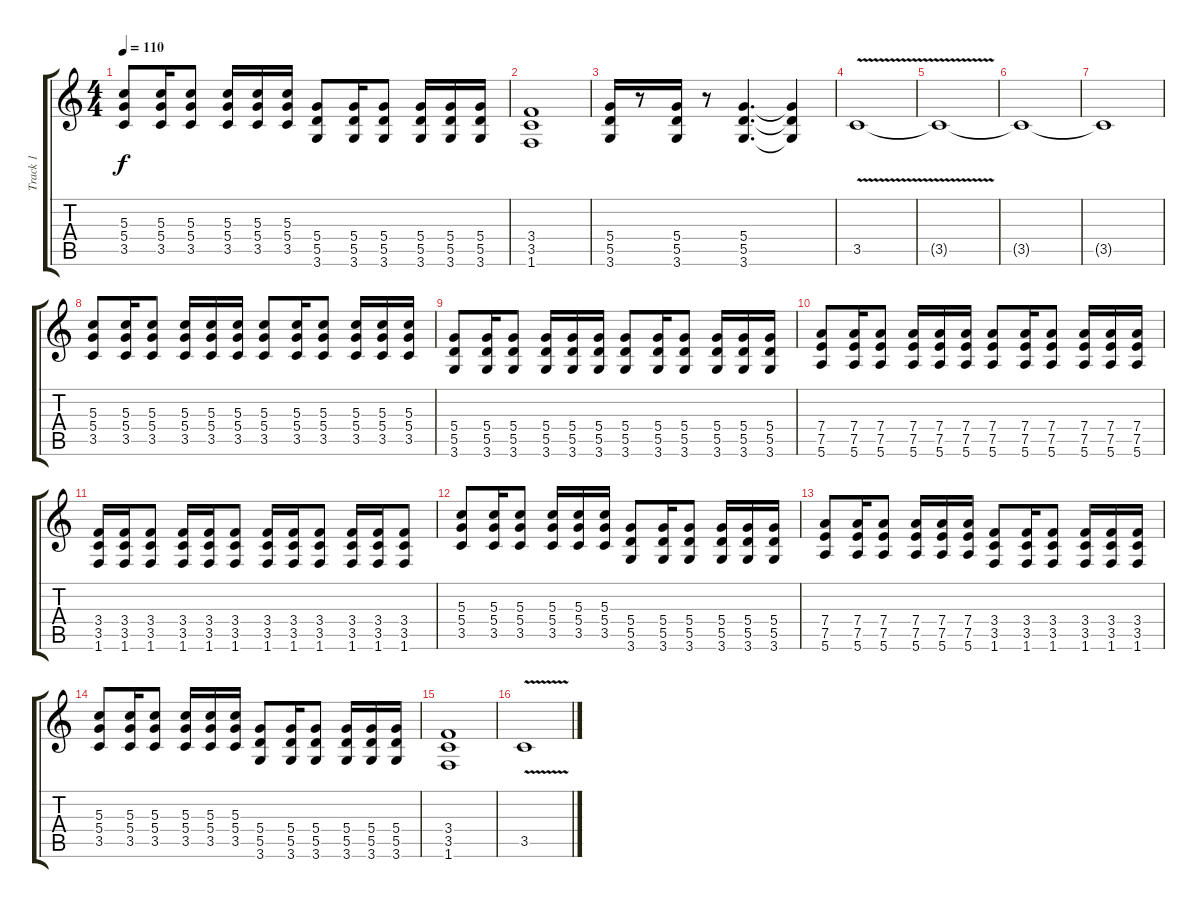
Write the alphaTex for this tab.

\track ("Track 1" "Track 1") {instrument distortionguitar}
\staff {score tabs}
\tuning (E4 B3 G3 D3 A2 E2) {hide}
\ts (4 4)
\tempo 110
\clef g2
\ks c
(5.3 5.4 3.5).8{dy f} (5.3 5.4 3.5).16 (5.3 5.4 3.5).8 (5.3 5.4 3.5).16 (5.3 5.4 3.5).16 (5.3 5.4 3.5).16 (5.4 5.5 3.6).8 (5.4 5.5 3.6).16 (5.4 5.5 3.6).8 (5.4 5.5 3.6).16 (5.4 5.5 3.6).16 (5.4 5.5 3.6).16 |
(3.4 3.5 1.6).1 |
(5.4 5.5 3.6).16 r.8 (5.4 5.5 3.6).16 r.8 (5.4 5.5 3.6).4{d} (5.4{t} 5.5{t} 3.6{t}).4 |
3.5{v}.1{volume 5} |
3.5{t}.1 |
3.5{t}.1 |
3.5{t}.1 |
(5.3 5.4 3.5).8{volume 13} (5.3 5.4 3.5).16 (5.3 5.4 3.5).8 (5.3 5.4 3.5).16 (5.3 5.4 3.5).16 (5.3 5.4 3.5).16 (5.3 5.4 3.5).8 (5.3 5.4 3.5).16 (5.3 5.4 3.5).8 (5.3 5.4 3.5).16 (5.3 5.4 3.5).16 (5.3 5.4 3.5).16 |
(5.4 5.5 3.6).8 (5.4 5.5 3.6).16 (5.4 5.5 3.6).8 (5.4 5.5 3.6).16 (5.4 5.5 3.6).16 (5.4 5.5 3.6).16 (5.4 5.5 3.6).8 (5.4 5.5 3.6).16 (5.4 5.5 3.6).8 (5.4 5.5 3.6).16 (5.4 5.5 3.6).16 (5.4 5.5 3.6).16 |
(7.4 7.5 5.6).8 (7.4 7.5 5.6).16 (7.4 7.5 5.6).8 (7.4 7.5 5.6).16 (7.4 7.5 5.6).16 (7.4 7.5 5.6).16 (7.4 7.5 5.6).8 (7.4 7.5 5.6).16 (7.4 7.5 5.6).8 (7.4 7.5 5.6).16 (7.4 7.5 5.6).16 (7.4 7.5 5.6).16 |
(3.4 3.5 1.6).16 (3.4 3.5 1.6).16 (3.4 3.5 1.6).8 (3.4 3.5 1.6).16 (3.4 3.5 1.6).16 (3.4 3.5 1.6).8 (3.4 3.5 1.6).16 (3.4 3.5 1.6).16 (3.4 3.5 1.6).8 (3.4 3.5 1.6).16 (3.4 3.5 1.6).16 (3.4 3.5 1.6).8 |
(5.3 5.4 3.5).8 (5.3 5.4 3.5).16 (5.3 5.4 3.5).8 (5.3 5.4 3.5).16 (5.3 5.4 3.5).16 (5.3 5.4 3.5).16 (5.4 5.5 3.6).8 (5.4 5.5 3.6).16 (5.4 5.5 3.6).8 (5.4 5.5 3.6).16 (5.4 5.5 3.6).16 (5.4 5.5 3.6).16 |
(7.4 7.5 5.6).8 (7.4 7.5 5.6).16 (7.4 7.5 5.6).8 (7.4 7.5 5.6).16 (7.4 7.5 5.6).16 (7.4 7.5 5.6).16 (3.4 3.5 1.6).8 (3.4 3.5 1.6).16 (3.4 3.5 1.6).8 (3.4 3.5 1.6).16 (3.4 3.5 1.6).16 (3.4 3.5 1.6).16 |
(5.3 5.4 3.5).8 (5.3 5.4 3.5).16 (5.3 5.4 3.5).8 (5.3 5.4 3.5).16 (5.3 5.4 3.5).16 (5.3 5.4 3.5).16 (5.4 5.5 3.6).8 (5.4 5.5 3.6).16 (5.4 5.5 3.6).8 (5.4 5.5 3.6).16 (5.4 5.5 3.6).16 (5.4 5.5 3.6).16 |
(3.4 3.5 1.6).1 |
3.5{v}.1{volume 5}
